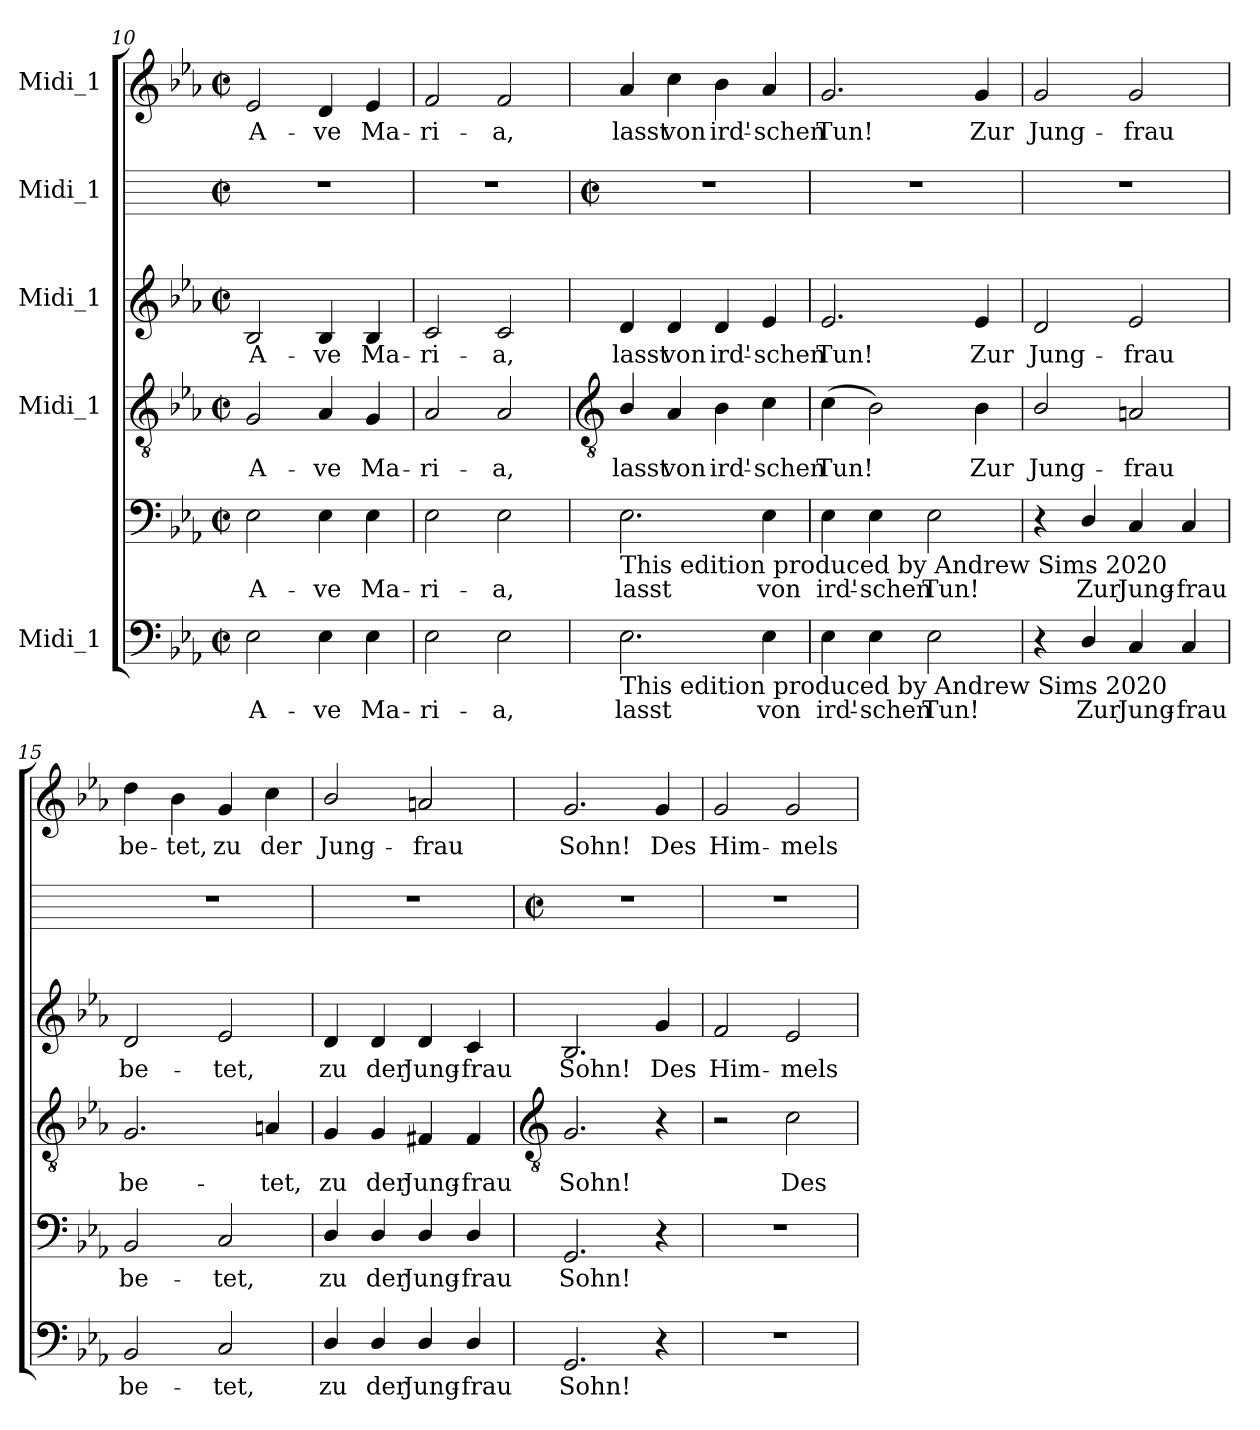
**kern	**text	**kern	**text	**kern	**text	**kern	**text	**kern	**kern	**text
*part5	*part5	*part5	*part5	*part4	*part4	*part3	*part3	*part2	*part1	*part1
*staff6	*staff6	*staff5	*staff5	*staff4	*staff4	*staff3	*staff3	*staff2	*staff1	*staff1
*I"Midi_1	*	*	*	*I"Midi_1	*	*I"Midi_1	*	*I"Midi_1	*I"Midi_1	*
*	*	*clefF4	*	*clefGv2	*	*clefG2	*	*	*clefG2	*
*k[b-e-a-]	*	*k[b-e-a-]	*	*k[b-e-a-]	*	*k[b-e-a-]	*	*	*k[b-e-a-]	*
*E-:	*	*E-:	*	*E-:	*	*E-:	*	*	*E-:	*
*M2/2	*	*M2/2	*	*M2/2	*	*M2/2	*	*M2/2	*M2/2	*
*met(c|)	*	*met(c|)	*	*met(c|)	*	*met(c|)	*	*met(c|)	*met(c|)	*
=10	=10	=10	=10	=10	=10	=10	=10	=10	=10	=10
!	!LO:LY:b	!	!LO:LY:b	!	!LO:LY:b	!	!LO:LY:b	!	!	!LO:LY:b
2E-	A-	2E-	A-	2G	A-	2B-	A-	1r	2e-	A-
!	!LO:LY:b	!	!LO:LY:b	!	!LO:LY:b	!	!LO:LY:b	!	!	!LO:LY:b
4E-	-ve	4E-	-ve	4A-	-ve	4B-	-ve	.	4d	-ve
!	!LO:LY:b	!	!LO:LY:b	!	!LO:LY:b	!	!LO:LY:b	!	!	!LO:LY:b
4E-	Ma-	4E-	Ma-	4G	Ma-	4B-	Ma-	.	4e-	Ma-
=11	=11	=11	=11	=11	=11	=11	=11	=11	=11	=11
!	!LO:LY:b	!	!LO:LY:b	!	!LO:LY:b	!	!LO:LY:b	!	!	!LO:LY:b
2E-	-ri-	2E-	-ri-	2A-	-ri-	2c	-ri-	1r	2f	-ri-
!	!LO:LY:b	!	!LO:LY:b	!	!LO:LY:b	!	!LO:LY:b	!	!	!LO:LY:b
2E-	-a,	2E-	-a,	2A-	-a,	2c	-a,	.	2f	-a,
!!LO:LB:g=z
=12	=12	=12	=12	=12	=12	=12	=12	=12	=12	=12
*	*	*	*	*clefGv2	*	*	*	*	*	*
*	*	*	*	*	*	*	*	*M2/2	*	*
*	*	*	*	*	*	*	*	*met(c|)	*	*
!	!	!LO:TX:b:t=This edition produced by Andrew Sims 2020	!	!	!	!	!	!	!	!
!LO:TX:b:t=This edition produced by Andrew Sims 2020	!	!	!	!	!	!	!	!	!	!
!	!LO:LY:b	!	!LO:LY:b	!	!LO:LY:b	!	!LO:LY:b	!	!	!LO:LY:b
2.E-	lasst	2.E-	lasst	4B-/	lasst	4d	lasst	1r	4a-	lasst
!	!	!	!	!	!LO:LY:b	!	!LO:LY:b	!	!	!LO:LY:b
.	.	.	.	4A-	von	4d	von	.	4cc	von
!	!	!	!	!	!LO:LY:b	!	!LO:LY:b	!	!	!LO:LY:b
.	.	.	.	4B-	ird'-	4d	ird'-	.	4b-	ird'-
!	!LO:LY:b	!	!LO:LY:b	!	!LO:LY:b	!	!LO:LY:b	!	!	!LO:LY:b
4E-	von	4E-	von	4c	-schen	4e-	-schen	.	4a-	-schen
=13	=13	=13	=13	=13	=13	=13	=13	=13	=13	=13
!	!LO:LY:b	!	!LO:LY:b	!	!LO:LY:b	!	!LO:LY:b	!	!	!LO:LY:b
4E-	ird'-	4E-	ird'-	(>4c	Tun!	2.e-	Tun!	1r	2.g	Tun!
!	!LO:LY:b	!	!LO:LY:b	!	!	!	!	!	!	!
4E-	-schen	4E-	-schen	2B-)	.	.	.	.	.	.
!	!LO:LY:b	!	!LO:LY:b	!	!	!	!	!	!	!
2E-	Tun!	2E-	Tun!	.	.	.	.	.	.	.
!	!	!	!	!	!LO:LY:b	!	!LO:LY:b	!	!	!LO:LY:b
.	.	.	.	4B-	Zur	4e-	Zur	.	4g	Zur
=14	=14	=14	=14	=14	=14	=14	=14	=14	=14	=14
!	!	!	!	!	!LO:LY:b	!	!LO:LY:b	!	!	!LO:LY:b
4r	.	4r	.	2B-/	Jung-	2d	Jung-	1r	2g	Jung-
!	!LO:LY:b	!	!LO:LY:b	!	!	!	!	!	!	!
4D/	Zur	4D/	Zur	.	.	.	.	.	.	.
!	!LO:LY:b	!	!LO:LY:b	!	!LO:LY:b	!	!LO:LY:b	!	!	!LO:LY:b
4C/	Jung-	4C/	Jung-	2An	-frau	2e-	-frau	.	2g	-frau
!	!LO:LY:b	!	!LO:LY:b	!	!	!	!	!	!	!
4C	-frau	4C	-frau	.	.	.	.	.	.	.
=15	=15	=15	=15	=15	=15	=15	=15	=15	=15	=15
!	!LO:LY:b	!	!LO:LY:b	!	!LO:LY:b	!	!LO:LY:b	!	!	!LO:LY:b
2BB-	be-	2BB-	be-	2.G	be-	2d	be-	1r	4dd	be-
!	!	!	!	!	!	!	!	!	!	!LO:LY:b
.	.	.	.	.	.	.	.	.	4b-	-tet,
!	!LO:LY:b	!	!LO:LY:b	!	!	!	!LO:LY:b	!	!	!LO:LY:b
2C	-tet,	2C	-tet,	.	.	2e-	-tet,	.	4g	zu
!	!	!	!	!	!LO:LY:b	!	!	!	!	!LO:LY:b
.	.	.	.	4An	-tet,	.	.	.	4cc	der
=16	=16	=16	=16	=16	=16	=16	=16	=16	=16	=16
!	!LO:LY:b	!	!LO:LY:b	!	!LO:LY:b	!	!LO:LY:b	!	!	!LO:LY:b
4D/	zu	4D/	zu	4G	zu	4d	zu	1r	2b-/	Jung-
!	!LO:LY:b	!	!LO:LY:b	!	!LO:LY:b	!	!LO:LY:b	!	!	!
4D/	der	4D/	der	4G	der	4d	der	.	.	.
!	!LO:LY:b	!	!LO:LY:b	!	!LO:LY:b	!	!LO:LY:b	!	!	!LO:LY:b
4D/	Jung-	4D/	Jung-	4F#X	Jung-	4d	Jung-	.	2an	-frau
!	!LO:LY:b	!	!LO:LY:b	!	!LO:LY:b	!	!LO:LY:b	!	!	!
4D/	-frau	4D/	-frau	4F#	-frau	4c	-frau	.	.	.
!!LO:LB:g=z
=17	=17	=17	=17	=17	=17	=17	=17	=17	=17	=17
*	*	*	*	*clefGv2	*	*	*	*	*	*
*	*	*	*	*	*	*	*	*M2/2	*	*
*	*	*	*	*	*	*	*	*met(c|)	*	*
!	!LO:LY:b	!	!LO:LY:b	!	!LO:LY:b	!	!LO:LY:b	!	!	!LO:LY:b
2.GG	Sohn!	2.GG	Sohn!	2.G	Sohn!	2.B-	Sohn!	1r	2.g	Sohn!
!	!	!	!	!	!	!	!LO:LY:b	!	!	!LO:LY:b
4r	.	4r	.	4r	.	4g	Des	.	4g	Des
=18	=18	=18	=18	=18	=18	=18	=18	=18	=18	=18
!	!	!	!	!	!	!	!LO:LY:b	!	!	!LO:LY:b
1r	.	1r	.	2r	.	2f	Him-	1r	2g	Him-
!	!	!	!	!	!LO:LY:b	!	!LO:LY:b	!	!	!LO:LY:b
.	.	.	.	2c	Des	2e-	-mels	.	2g	-mels
=	=	=	=	=	=	=	=	=	=	=
*-	*-	*-	*-	*-	*-	*-	*-	*-	*-	*-
